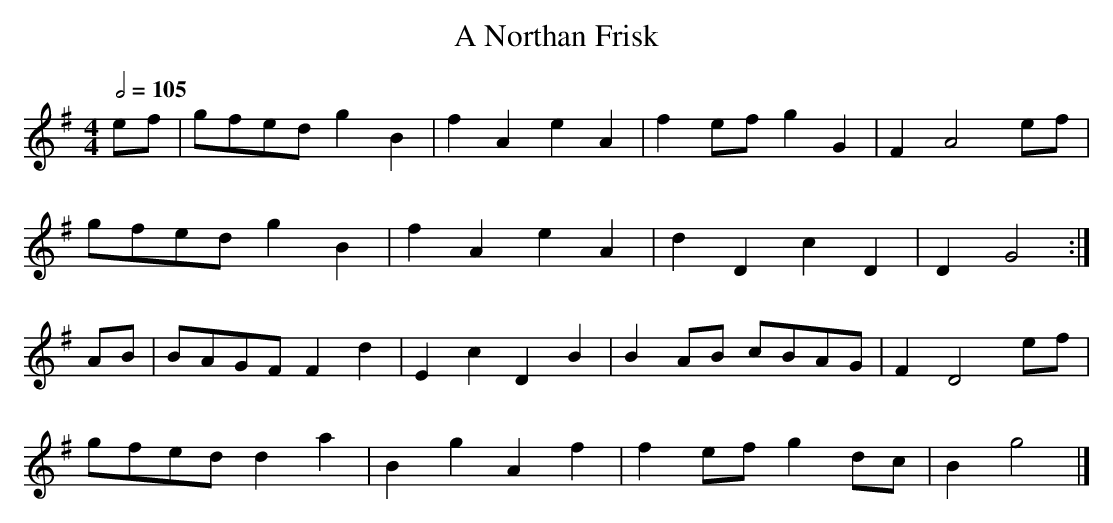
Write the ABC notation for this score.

X:1
T:Northan Frisk, A
M:4/4
L:1/4
Q:1/2=105
K:G
e/f/|g/f/e/d/gB|fAeA|fe/f/gG|FA2e/f/|
g/f/e/d/gB|fAeA|dDcD|DG2:|
A/B/|B/A/G/F/Fd|EcDB|BA/B/ c/B/A/G/|FD2e/f/|
g/f/e/d/da|B gAf|fe/f/ g d/c/|Bg2|]
